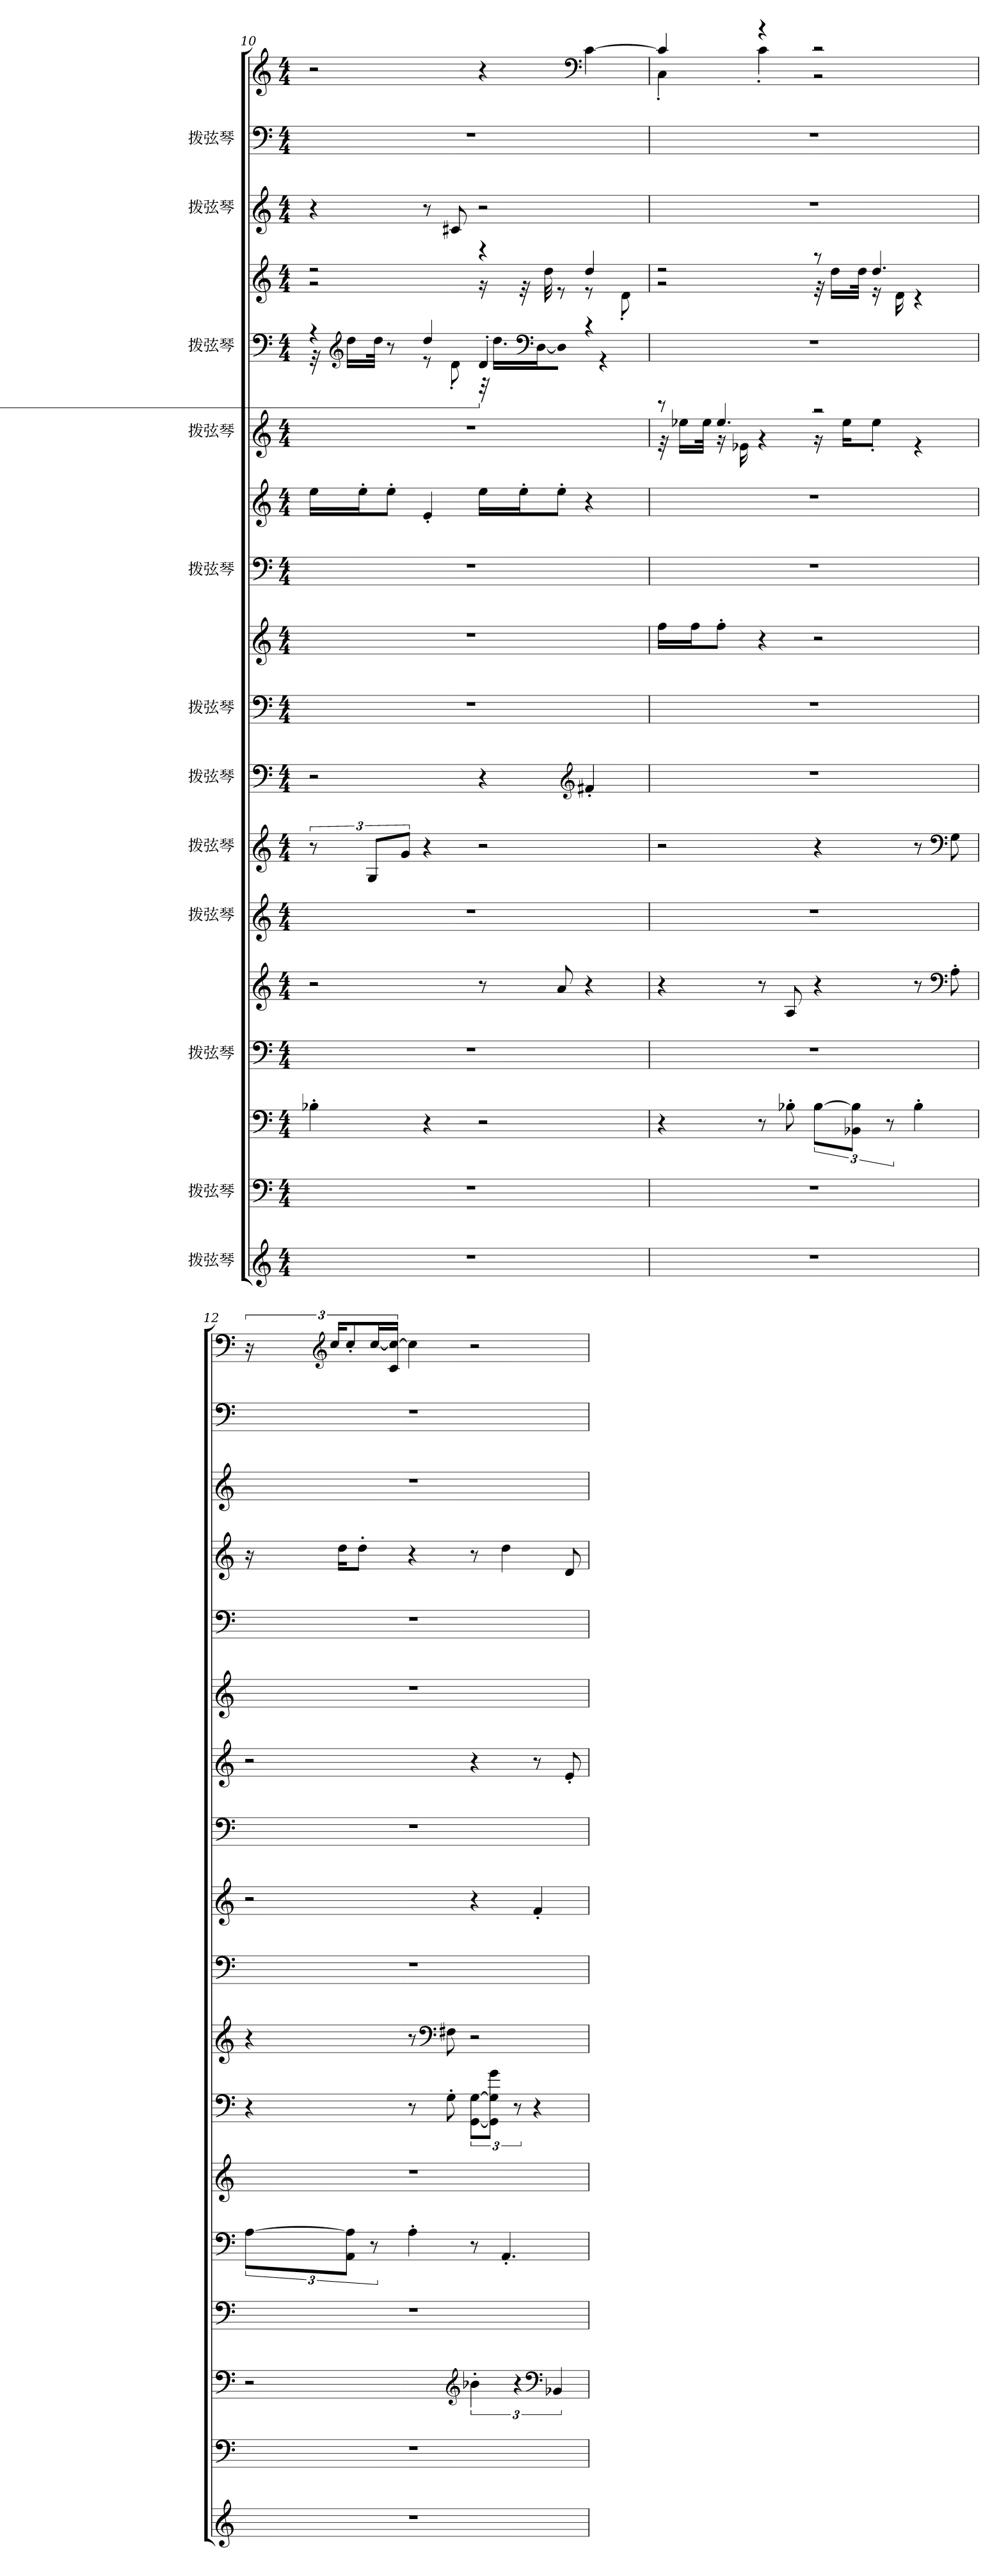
**kern	**kern	**kern	**kern	**kern	**kern	**kern	**kern	**kern	**kern	**kern	**kern	**kern	**kern	**kern	**kern	**kern	**kern
*part12	*part11	*part11	*part10	*part10	*part9	*part8	*part7	*part6	*part6	*part5	*part5	*part4	*part3	*part3	*part2	*part1	*part1
*staff18	*staff17	*staff16	*staff15	*staff14	*staff13	*staff12	*staff11	*staff10	*staff9	*staff8	*staff7	*staff6	*staff5	*staff4	*staff3	*staff2	*staff1
*I"拨弦琴	*I"拨弦琴	*	*I"拨弦琴	*	*I"拨弦琴	*I"拨弦琴	*I"拨弦琴	*I"拨弦琴	*	*I"拨弦琴	*	*I"拨弦琴	*I"拨弦琴	*	*I"拨弦琴	*I"拨弦琴	*
*clefG2	*clefF4	*clefF4	*clefF4	*clefG2	*clefG2	*clefG2	*clefF4	*clefF4	*clefG2	*clefF4	*clefG2	*clefG2	*clefF4	*clefG2	*clefG2	*clefF4	*clefG2
*k[]	*k[]	*k[]	*k[]	*k[]	*k[]	*k[]	*k[]	*k[]	*k[]	*k[]	*k[]	*k[]	*k[]	*k[]	*k[]	*k[]	*k[]
*M4/4	*M4/4	*M4/4	*M4/4	*M4/4	*M4/4	*M4/4	*M4/4	*M4/4	*M4/4	*M4/4	*M4/4	*M4/4	*M4/4	*M4/4	*M4/4	*M4/4	*M4/4
=10	=10	=10	=10	=10	=10	=10	=10	=10	=10	=10	=10	=10	=10	=10	=10	=10	=10
*	*	*	*	*	*	*	*	*	*	*	*	*	*^	*^	*	*	*
1r	1r	4B-X'\	1r	2r	1r	12r	2r	1r	1r	1r	16ee\LL	1r	4r	32r	2r	2r	4r	1r	2r
*	*	*	*	*	*	*	*	*	*	*	*	*	*clefG2	*	*	*	*	*	*
.	.	.	.	.	.	.	.	.	.	.	.	.	.	16dd\LL	.	.	.	.	.
.	.	.	.	.	.	.	.	.	.	.	16ee'\J	.	.	.	.	.	.	.	.
.	.	.	.	.	.	12G/L	.	.	.	.	.	.	.	.	.	.	.	.	.
.	.	.	.	.	.	.	.	.	.	.	.	.	.	32dd\JJk	.	.	.	.	.
.	.	.	.	.	.	.	.	.	.	.	8ee'\J	.	.	8r	.	.	.	.	.
.	.	.	.	.	.	12g/J	.	.	.	.	.	.	.	.	.	.	.	.	.
.	.	4r	.	.	.	4r	.	.	.	.	4e'/	.	4dd/	8r	.	.	8r	.	.
.	.	.	.	.	.	.	.	.	.	.	.	.	.	8d'\	.	.	8c#X/	.	.
.	.	2r	.	8r	.	2r	4r	.	.	.	16ee\LL	.	4d'/	48r	4r	16r	2r	.	4r
.	.	.	.	.	.	.	.	.	.	.	.	.	.	24.dd\LL	.	.	.	.	.
.	.	.	.	.	.	.	.	.	.	.	16ee'\J	.	.	.	.	32r	.	.	.
*	*	*	*	*	*	*	*	*	*	*	*	*	*clefF4	*	*	*	*	*	*
.	.	.	.	.	.	.	.	.	.	.	.	.	.	[24D\J	.	.	.	.	.
.	.	.	.	.	.	.	.	.	.	.	.	.	.	.	.	32dd\	.	.	.
.	.	.	.	8a/	.	.	.	.	.	.	8ee'\J	.	.	8D\J]	.	8r	.	.	.
*	*	*	*	*	*	*	*clefG2	*	*	*	*	*	*	*	*	*	*	*	*clefF4
.	.	.	.	4r	.	.	4f#X'/	.	.	.	4r	.	4r	4r	4dd/	8r	.	.	[4c\
.	.	.	.	.	.	.	.	.	.	.	.	.	.	.	.	8d'\	.	.	.
*	*	*	*	*	*	*	*	*	*	*	*	*	*v	*v	*	*	*	*	*
!!LO:PB:g=z
=11	=11	=11	=11	=11	=11	=11	=11	=11	=11	=11	=11	=11	=11	=11	=11	=11	=11	=11
*	*	*	*	*	*	*	*	*	*	*	*	*^	*	*	*	*	*	*^
1r	1r	4r	1r	4r	1r	2r	1r	1r	16ff\LL	1r	1r	8r	32r	1r	2r	2r	1r	1r	4c/]	4C'\
.	.	.	.	.	.	.	.	.	.	.	.	.	16ee-X\LL	.	.	.	.	.	.	.
.	.	.	.	.	.	.	.	.	16ff\J	.	.	.	.	.	.	.	.	.	.	.
.	.	.	.	.	.	.	.	.	.	.	.	.	32ee-\JJk	.	.	.	.	.	.	.
.	.	.	.	.	.	.	.	.	8ff'\J	.	.	4.ee-/	16r	.	.	.	.	.	.	.
.	.	.	.	.	.	.	.	.	.	.	.	.	16e-X\	.	.	.	.	.	.	.
.	.	8r	.	8r	.	.	.	.	4r	.	.	.	4r	.	.	.	.	.	4r	4c'\
.	.	8B-X'\	.	8A/	.	.	.	.	.	.	.	.	.	.	.	.	.	.	.	.
.	.	[12B-\L	.	4r	.	4r	.	.	2r	.	.	2r	16r	.	8r	32r	.	.	2r	2r
.	.	.	.	.	.	.	.	.	.	.	.	.	.	.	.	16dd\LL	.	.	.	.
.	.	.	.	.	.	.	.	.	.	.	.	.	16ee-\KL	.	.	.	.	.	.	.
.	.	12BB-X\ 12B-\]J	.	.	.	.	.	.	.	.	.	.	.	.	.	.	.	.	.	.
.	.	.	.	.	.	.	.	.	.	.	.	.	.	.	.	32dd\JJk	.	.	.	.
.	.	.	.	.	.	.	.	.	.	.	.	.	8ee-'\J	.	4.dd/	16r	.	.	.	.
.	.	12r	.	.	.	.	.	.	.	.	.	.	.	.	.	.	.	.	.	.
.	.	.	.	.	.	.	.	.	.	.	.	.	.	.	.	16d\	.	.	.	.
.	.	4B-'\	.	8r	.	8r	.	.	.	.	.	.	4r	.	.	4r	.	.	.	.
*	*	*	*	*clefF4	*	*clefF4	*	*	*	*	*	*	*	*	*	*	*	*	*	*
.	.	.	.	8A'\	.	8G\	.	.	.	.	.	.	.	.	.	.	.	.	.	.
*	*	*	*	*	*	*	*	*	*	*	*	*v	*v	*	*v	*v	*	*	*v	*v
=12	=12	=12	=12	=12	=12	=12	=12	=12	=12	=12	=12	=12	=12	=12	=12	=12	=12
1r	1r	2r	1r	[12A\L	1r	4r	4r	1r	2r	1r	2r	1r	1r	16r	1r	1r	24r
*	*	*	*	*	*	*	*	*	*	*	*	*	*	*	*	*	*clefG2
.	.	.	.	.	.	.	.	.	.	.	.	.	.	.	.	.	24cc/KL
.	.	.	.	.	.	.	.	.	.	.	.	.	.	16dd\KL	.	.	.
.	.	.	.	12AA\ 12A\]J	.	.	.	.	.	.	.	.	.	.	.	.	12cc'/
.	.	.	.	.	.	.	.	.	.	.	.	.	.	8dd'\J	.	.	.
.	.	.	.	12r	.	.	.	.	.	.	.	.	.	.	.	.	[24cc/L
.	.	.	.	.	.	.	.	.	.	.	.	.	.	.	.	.	24c/ 24cc/_JJ
.	.	.	.	4A'\	.	8r	8r	.	.	.	.	.	.	4r	.	.	4cc\]
*	*	*	*	*	*	*	*clefF4	*	*	*	*	*	*	*	*	*	*
.	.	.	.	.	.	8G'\	8F#X\	.	.	.	.	.	.	.	.	.	.
*	*	*clefG2	*	*	*	*	*	*	*	*	*	*	*	*	*	*	*
.	.	6b-X'\	.	8r	.	[12GG\ [12G\L	2r	.	4r	.	4r	.	.	8r	.	.	2r
.	.	.	.	.	.	12GG\] 12G\] 12g\J	.	.	.	.	.	.	.	.	.	.	.
.	.	.	.	4.AA'/	.	.	.	.	.	.	.	.	.	4dd\	.	.	.
.	.	6r	.	.	.	12r	.	.	.	.	.	.	.	.	.	.	.
.	.	.	.	.	.	4r	.	.	4f'/	.	8r	.	.	.	.	.	.
*	*	*clefF4	*	*	*	*	*	*	*	*	*	*	*	*	*	*	*
.	.	6BB-X/	.	.	.	.	.	.	.	.	.	.	.	.	.	.	.
.	.	.	.	.	.	.	.	.	.	.	8e'/	.	.	8d/	.	.	.
=	=	=	=	=	=	=	=	=	=	=	=	=	=	=	=	=	=
*-	*-	*-	*-	*-	*-	*-	*-	*-	*-	*-	*-	*-	*-	*-	*-	*-	*-
